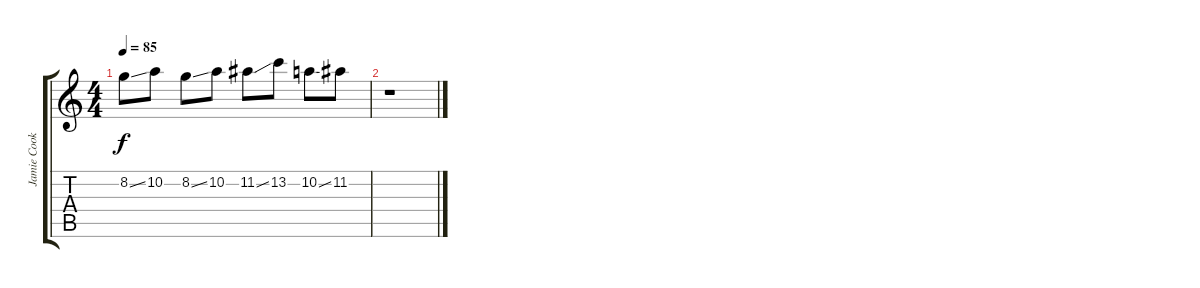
\track ("Jamie Cook - Lead Guitar" "Jamie Cook") {instrument distortionguitar}
\staff {score tabs}
\tuning (E4 B3 G3 D3 A2 E2) {hide}
\ts (4 4)
\tempo 85
\clef g2
\ks c
8.2{ss}.8{dy f} 10.2.8 8.2{ss}.8 10.2.8 11.2{ss}.8 13.2.8 10.2{ss}.8 11.2.8 |
r.1
